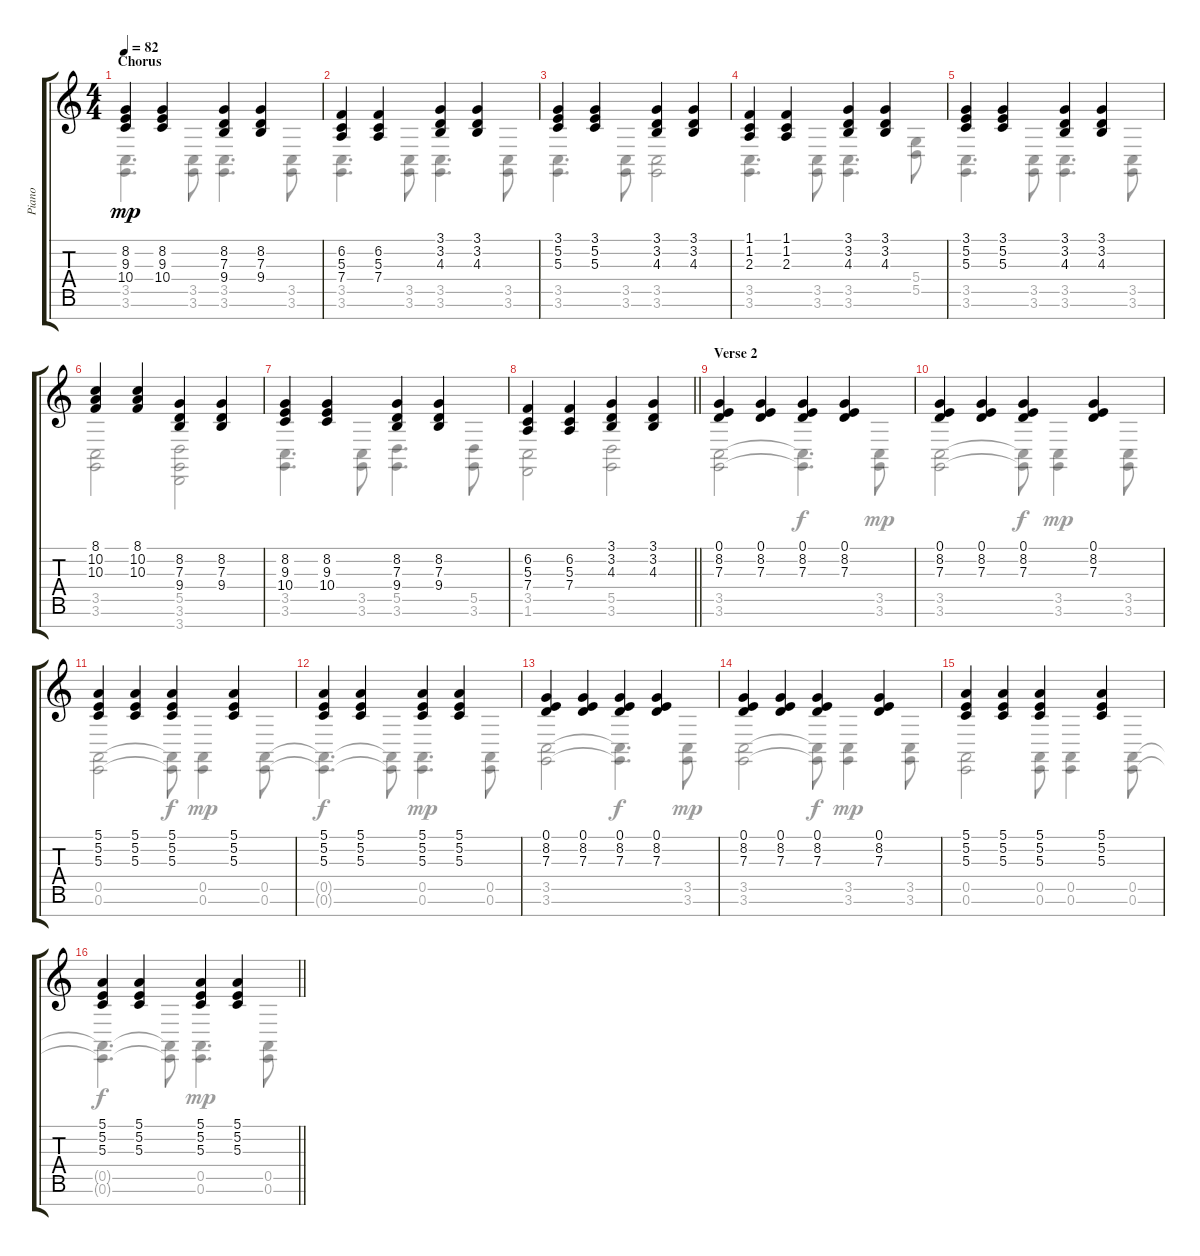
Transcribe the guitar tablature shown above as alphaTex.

\track ("Piano" "Piano") {instrument acousticgrandpiano}
\staff {score tabs}
\tuning (E4 B3 G3 D3 A2 E2 B1) {hide}
\voice
\ts (4 4)
\section ("" "Chorus")
\tempo 82
\clef g2
\ks c
(8.2 9.3 10.4).4{dy mp} (8.2 9.3 10.4).4 (8.2 7.3 9.4).4 (8.2 7.3 9.4).4 |
(6.2 5.3 7.4).4 (6.2 5.3 7.4).4 (3.1 3.2 4.3).4 (3.1 3.2 4.3).4 |
(3.1 5.2 5.3).4 (3.1 5.2 5.3).4 (3.1 3.2 4.3).4 (3.1 3.2 4.3).4 |
(1.1 1.2 2.3).4 (1.1 1.2 2.3).4 (3.1 3.2 4.3).4 (3.1 3.2 4.3).4 |
(3.1 5.2 5.3).4 (3.1 5.2 5.3).4 (3.1 3.2 4.3).4 (3.1 3.2 4.3).4 |
(8.1 10.2 10.3).4 (8.1 10.2 10.3).4 (8.2 7.3 9.4).4 (8.2 7.3 9.4).4 |
(8.2 9.3 10.4).4 (8.2 9.3 10.4).4 (8.2 7.3 9.4).4 (8.2 7.3 9.4).4 |
\barLineRight lightlight
(6.2 5.3 7.4).4 (6.2 5.3 7.4).4 (3.1 3.2 4.3).4 (3.1 3.2 4.3).4 |
\section ("" "Verse 2")
(0.1 8.2 7.3).4 (0.1 8.2 7.3).4 (0.1 8.2 7.3).4 (0.1 8.2 7.3).4 |
(0.1 8.2 7.3).4 (0.1 8.2 7.3).4 (0.1 8.2 7.3).4 (0.1 8.2 7.3).4 |
(5.1 5.2 5.3).4 (5.1 5.2 5.3).4 (5.1 5.2 5.3).4 (5.1 5.2 5.3).4 |
(5.1 5.2 5.3).4 (5.1 5.2 5.3).4 (5.1 5.2 5.3).4 (5.1 5.2 5.3).4 |
(0.1 8.2 7.3).4 (0.1 8.2 7.3).4 (0.1 8.2 7.3).4 (0.1 8.2 7.3).4 |
(0.1 8.2 7.3).4 (0.1 8.2 7.3).4 (0.1 8.2 7.3).4 (0.1 8.2 7.3).4 |
(5.1 5.2 5.3).4 (5.1 5.2 5.3).4 (5.1 5.2 5.3).4 (5.1 5.2 5.3).4 |
\barLineRight lightlight
(5.1 5.2 5.3).4 (5.1 5.2 5.3).4 (5.1 5.2 5.3).4 (5.1 5.2 5.3).4
\voice
\clef g2
\ottava regular
\simile none
\ks c
(3.5 3.6).4{d dy mp} (3.5 3.6).8 (3.5 3.6).4{d} (3.5 3.6).8 |
(3.5 3.6).4{d} (3.5 3.6).8 (3.5 3.6).4{d} (3.5 3.6).8 |
(3.5 3.6).4{d} (3.5 3.6).8 (3.5 3.6).2 |
(3.5 3.6).4{d} (3.5 3.6).8 (3.5 3.6).4{d} (5.4 5.5).8 |
(3.5 3.6).4{d} (3.5 3.6).8 (3.5 3.6).4{d} (3.5 3.6).8 |
(3.5 3.6).2 (5.5 3.6 3.7).2 |
(3.5 3.6).4{d} (3.5 3.6).8 (5.5 3.6).4{d} (5.5 3.6).8 |
\barLineRight lightlight
(3.5 1.6).2 (5.5 3.6).2 |
(3.5 3.6).2 (3.5{t} 3.6{t}).4{d dy f} (3.5 3.6).8{dy mp} |
(3.5 3.6).2 (3.5{t} 3.6{t}).8{dy f} (3.5 3.6).4{dy mp} (3.5 3.6).8 |
(0.5 0.6).2 (0.5{t} 0.6{t}).8{dy f} (0.5 0.6).4{dy mp} (0.5 0.6).8 |
(0.5{t} 0.6{t}).4{d dy f} (0.5{t} 0.6{t}).8 (0.5 0.6).4{d dy mp} (0.5 0.6).8 |
(3.5 3.6).2 (3.5{t} 3.6{t}).4{d dy f} (3.5 3.6).8{dy mp} |
(3.5 3.6).2 (3.5{t} 3.6{t}).8{dy f} (3.5 3.6).4{dy mp} (3.5 3.6).8 |
(0.5 0.6).2 (0.5 0.6).8 (0.5 0.6).4 (0.5 0.6).8 |
\barLineRight lightlight
(0.5{t} 0.6{t}).4{d dy f} (0.5{t} 0.6{t}).8 (0.5 0.6).4{d dy mp} (0.5 0.6).8
